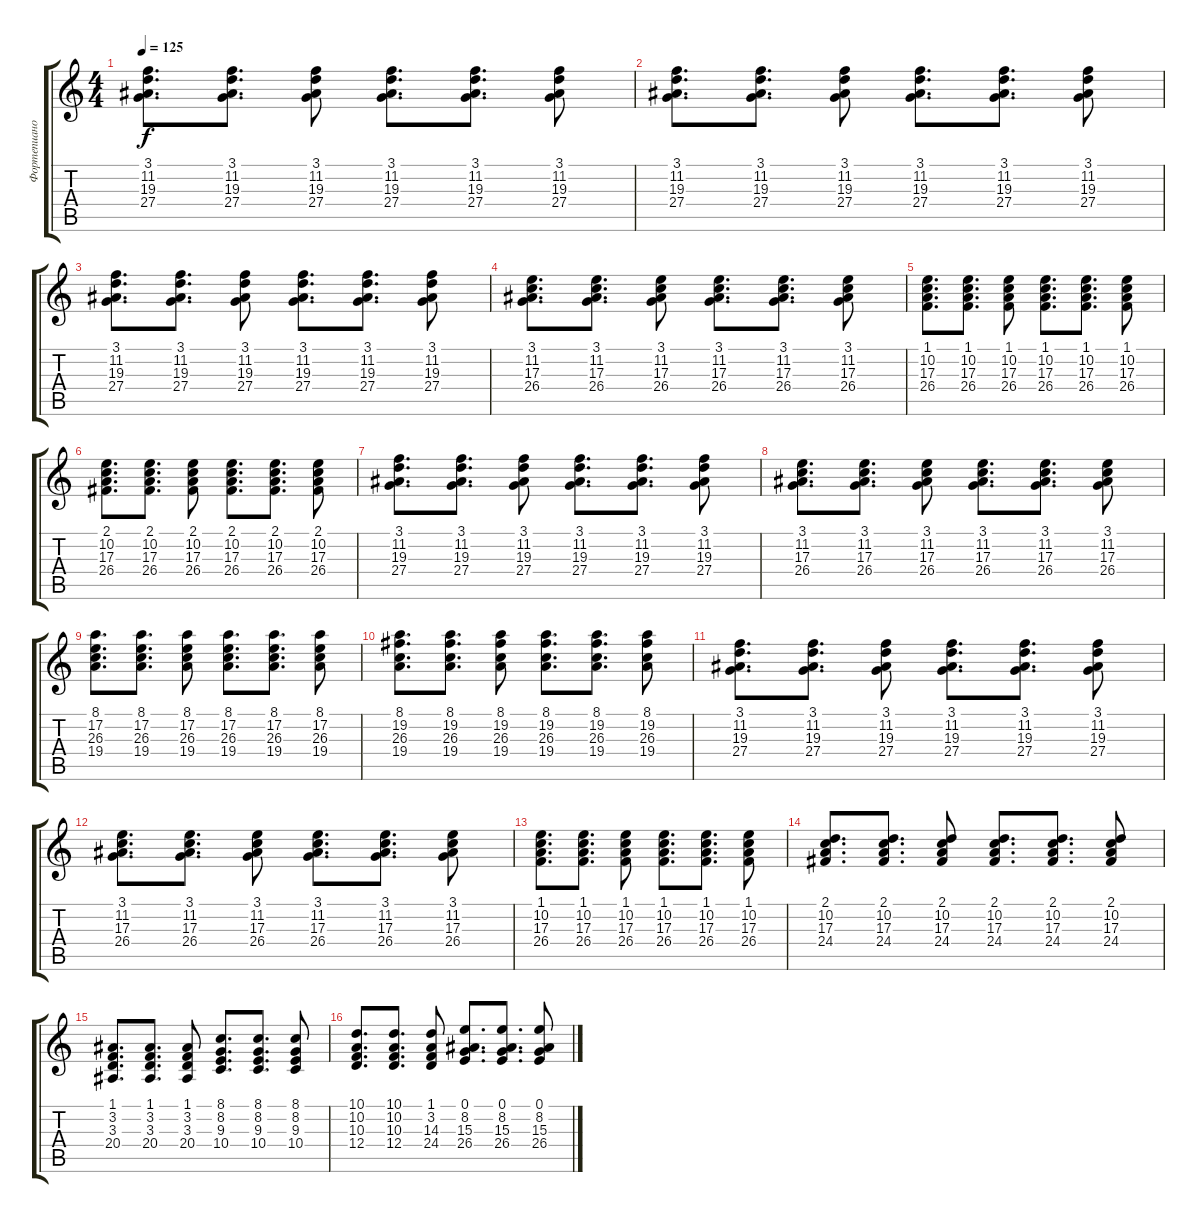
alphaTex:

\track ("Фортепиано (левая рука)" "Фортепиано") {instrument acousticgrandpiano}
\staff {score tabs}
\tuning (E4 B3 G3 D3 A2 E2) {hide}
\ts (4 4)
\tempo 125
\clef g2
\ks c
(3.1 11.2 19.3 27.4).8{d dy f} (3.1 11.2 19.3 27.4).8{d} (3.1 11.2 19.3 27.4).8 (3.1 11.2 19.3 27.4).8{d} (3.1 11.2 19.3 27.4).8{d} (3.1 11.2 19.3 27.4).8 |
(3.1 11.2 19.3 27.4).8{d} (3.1 11.2 19.3 27.4).8{d} (3.1 11.2 19.3 27.4).8 (3.1 11.2 19.3 27.4).8{d} (3.1 11.2 19.3 27.4).8{d} (3.1 11.2 19.3 27.4).8 |
(3.1 11.2 19.3 27.4).8{d} (3.1 11.2 19.3 27.4).8{d} (3.1 11.2 19.3 27.4).8 (3.1 11.2 19.3 27.4).8{d} (3.1 11.2 19.3 27.4).8{d} (3.1 11.2 19.3 27.4).8 |
(3.1 11.2 17.3 26.4).8{d} (3.1 11.2 17.3 26.4).8{d} (3.1 11.2 17.3 26.4).8 (3.1 11.2 17.3 26.4).8{d} (3.1 11.2 17.3 26.4).8{d} (3.1 11.2 17.3 26.4).8 |
(1.1 10.2 17.3 26.4).8{d} (1.1 10.2 17.3 26.4).8{d} (1.1 10.2 17.3 26.4).8 (1.1 10.2 17.3 26.4).8{d} (1.1 10.2 17.3 26.4).8{d} (1.1 10.2 17.3 26.4).8 |
(2.1 10.2 17.3 26.4).8{d} (2.1 10.2 17.3 26.4).8{d} (2.1 10.2 17.3 26.4).8 (2.1 10.2 17.3 26.4).8{d} (2.1 10.2 17.3 26.4).8{d} (2.1 10.2 17.3 26.4).8 |
(3.1 11.2 19.3 27.4).8{d} (3.1 11.2 19.3 27.4).8{d} (3.1 11.2 19.3 27.4).8 (3.1 11.2 19.3 27.4).8{d} (3.1 11.2 19.3 27.4).8{d} (3.1 11.2 19.3 27.4).8 |
(3.1 11.2 17.3 26.4).8{d} (3.1 11.2 17.3 26.4).8{d} (3.1 11.2 17.3 26.4).8 (3.1 11.2 17.3 26.4).8{d} (3.1 11.2 17.3 26.4).8{d} (3.1 11.2 17.3 26.4).8 |
(8.1 17.2 26.3 19.4).8{d} (8.1 17.2 26.3 19.4).8{d} (8.1 17.2 26.3 19.4).8 (8.1 17.2 26.3 19.4).8{d} (8.1 17.2 26.3 19.4).8{d} (8.1 17.2 26.3 19.4).8 |
(8.1 19.2 26.3 19.4).8{d} (8.1 19.2 26.3 19.4).8{d} (8.1 19.2 26.3 19.4).8 (8.1 19.2 26.3 19.4).8{d} (8.1 19.2 26.3 19.4).8{d} (8.1 19.2 26.3 19.4).8 |
(3.1 11.2 19.3 27.4).8{d} (3.1 11.2 19.3 27.4).8{d} (3.1 11.2 19.3 27.4).8 (3.1 11.2 19.3 27.4).8{d} (3.1 11.2 19.3 27.4).8{d} (3.1 11.2 19.3 27.4).8 |
(3.1 11.2 17.3 26.4).8{d} (3.1 11.2 17.3 26.4).8{d} (3.1 11.2 17.3 26.4).8 (3.1 11.2 17.3 26.4).8{d} (3.1 11.2 17.3 26.4).8{d} (3.1 11.2 17.3 26.4).8 |
(1.1 10.2 17.3 26.4).8{d} (1.1 10.2 17.3 26.4).8{d} (1.1 10.2 17.3 26.4).8 (1.1 10.2 17.3 26.4).8{d} (1.1 10.2 17.3 26.4).8{d} (1.1 10.2 17.3 26.4).8 |
(2.1 10.2 17.3 24.4).8{d} (2.1 10.2 17.3 24.4).8{d} (2.1 10.2 17.3 24.4).8 (2.1 10.2 17.3 24.4).8{d} (2.1 10.2 17.3 24.4).8{d} (2.1 10.2 17.3 24.4).8 |
(1.1 3.2 3.3 20.4).8{d} (1.1 3.2 3.3 20.4).8{d} (1.1 3.2 3.3 20.4).8 (8.1 8.2 9.3 10.4).8{d} (8.1 8.2 9.3 10.4).8{d} (8.1 8.2 9.3 10.4).8 |
(10.1 10.2 10.3 12.4).8{d} (10.1 10.2 10.3 12.4).8{d} (1.1 3.2 14.3 24.4).8 (0.1 8.2 15.3 26.4).8{d} (0.1 8.2 15.3 26.4).8{d} (0.1 8.2 15.3 26.4).8
